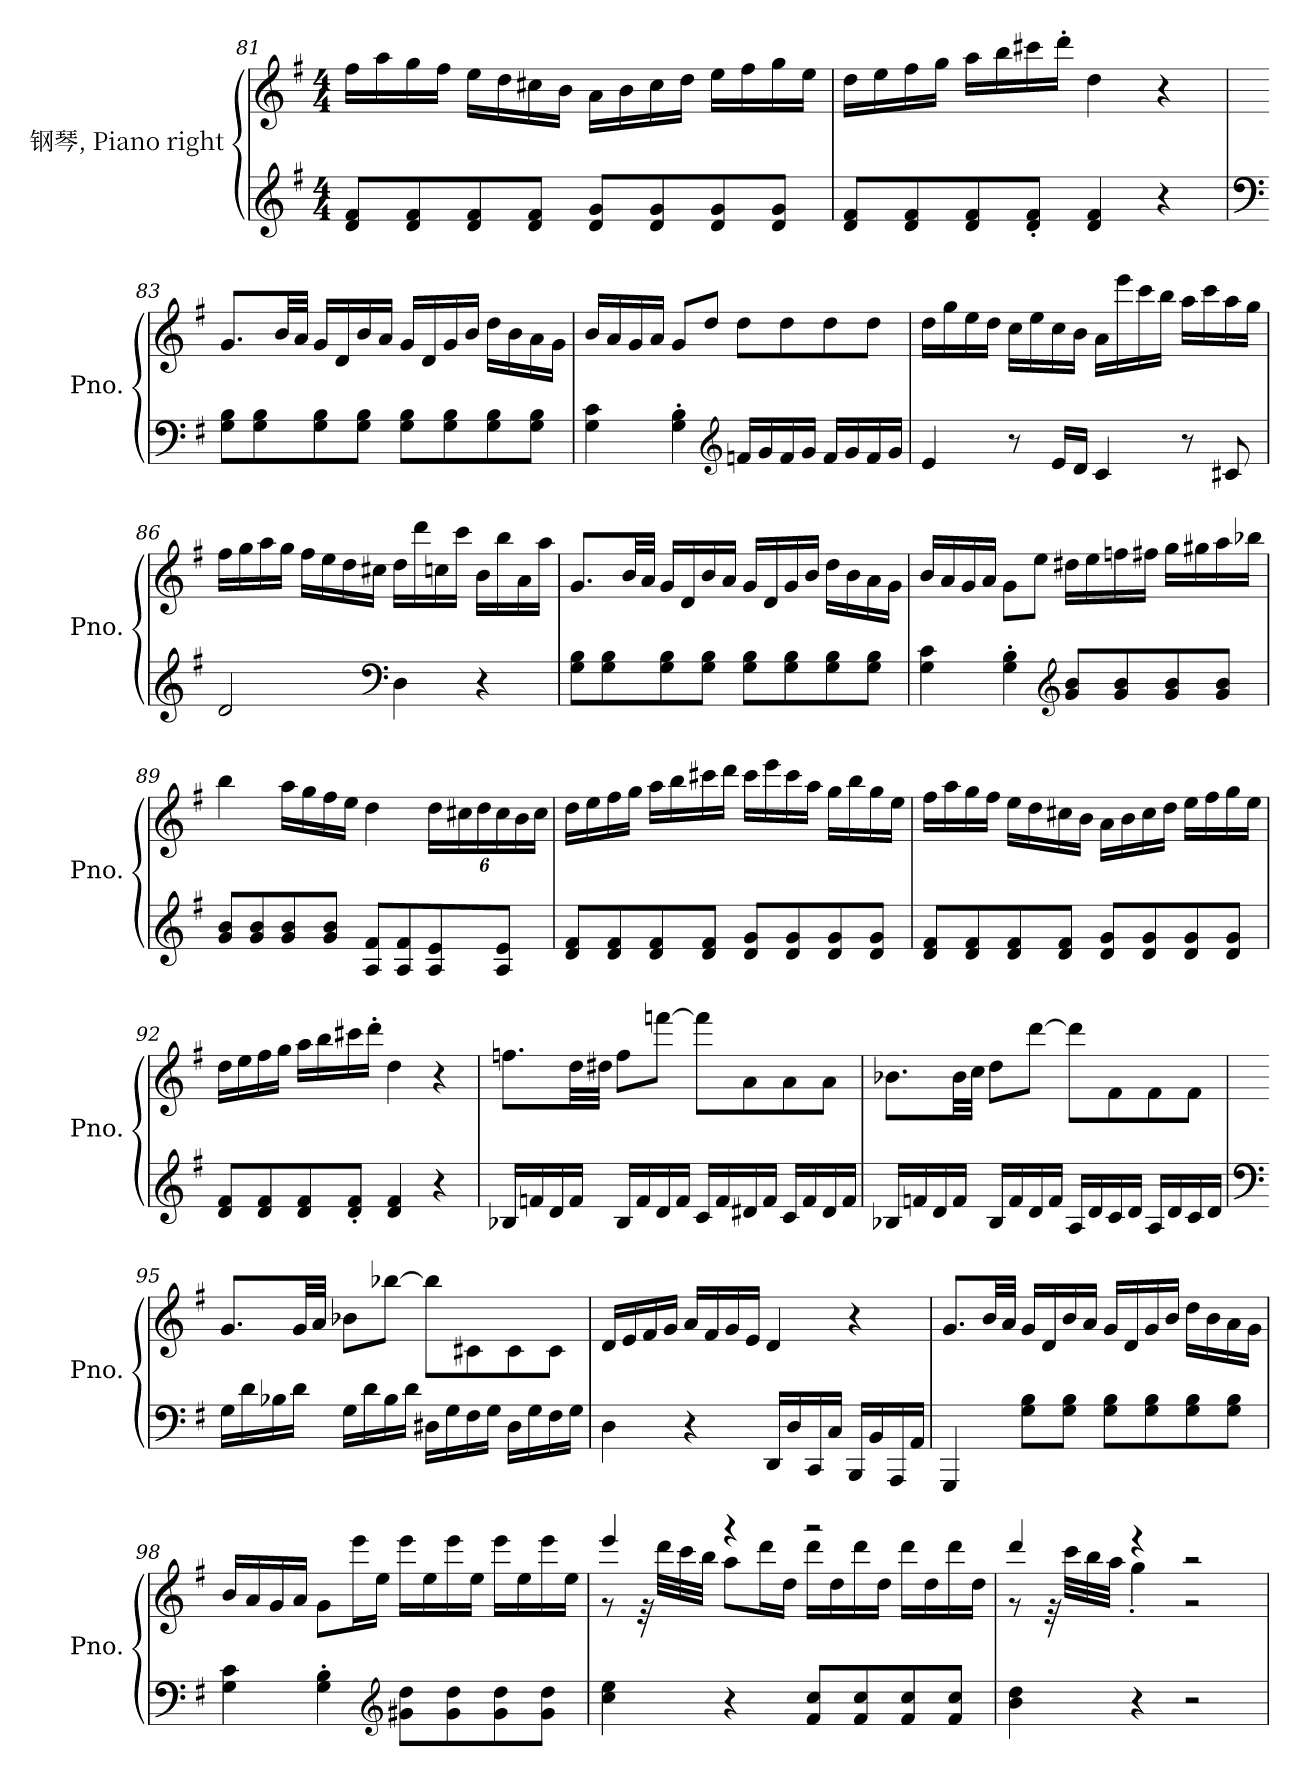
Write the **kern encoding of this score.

**kern	**kern
*part1	*part1
*staff2	*staff1
*I"钢琴, Piano right	*
*I'Pno.	*
*clefG2	*clefG2
*k[f#]	*k[f#]
*M4/4	*M4/4
*MM167	*MM167
=81	=81
8d/ 8f#/L	16ff#\LL
.	16aa\
8d/ 8f#/	16gg\
.	16ff#\JJ
8d/ 8f#/	16ee\LL
.	16dd\
8d/ 8f#/J	16cc#X\
.	16b\JJ
8d/ 8g/L	16a\LL
.	16b\
8d/ 8g/	16cc#\
.	16dd\JJ
8d/ 8g/	16ee\LL
.	16ff#\
8d/ 8g/J	16gg\
.	16ee\JJ
!!LO:LB:g=z
=82	=82
*	*MM168
8d/ 8f#/L	16dd\LL
.	16ee\
*	*MM165
8d/ 8f#/	16ff#\
.	16gg\JJ
8d/ 8f#/	16aa\LL
.	16bb\
8d/' 8f#/'J	16ccc#X\
*	*MM152
.	16ddd'\JJ
4d/ 4f#/	4dd\
4r	4r
=83	=83
*clefF4	*
*	*MM160
8G\ 8B\L	8.g/L
8G\ 8B\	.
.	32b/LL
.	32a/JJJ
8G\ 8B\	16g/LL
.	16d/
8G\ 8B\J	16b/
.	16a/JJ
8G\ 8B\L	16g/LL
.	16d/
*	*MM163
8G\ 8B\	16g/
.	16b/JJ
8G\ 8B\	16dd\LL
.	16b\
8G\ 8B\J	16a\
*	*MM155
.	16g\JJ
=84	=84
*	*MM163
4G\ 4c\	16b/LL
.	16a/
.	16g/
.	16a/JJ
*	*MM157
4G\' 4B\'	8g/L
*	*MM159
.	8dd/J
*clefG2	*
16fn/LL	8dd\L
16g/	.
16f/	8dd\
16g/JJ	.
16f/LL	8dd\
16g/	.
*	*MM162
16f/	8dd\J
16g/JJ	.
!!LO:LB:g=z
=85	=85
*	*MM170
4e/	16dd\LL
.	16gg\
.	16ee\
.	16dd\JJ
8r	16cc\LL
.	16ee\
16e/LL	16cc\
16d/JJ	16b\JJ
*	*MM164
4c/	16a\LL
*	*MM170
.	16eee\
.	16ccc\
.	16bb\JJ
8r	16aa\LL
*	*MM170
.	16ccc\
8c#X/	16aa\
.	16gg\JJ
=86	=86
2d/	16ff#\LL
.	16gg\
.	16aa\
.	16gg\JJ
.	16ff#\LL
.	16ee\
*	*MM163
.	16dd\
.	16cc#X\JJ
*clefF4	*
*	*MM165
4D\	16dd\LL
.	16ddd\
.	16ccn\
.	16ccc\JJ
4r	16b\LL
.	16bb\
.	16a\
.	16aa\JJ
!!LO:LB:g=z
=87	=87
*	*MM160
8G\ 8B\L	8.g/L
8G\ 8B\	.
.	32b/LL
.	32a/JJJ
8G\ 8B\	16g/LL
.	16d/
8G\ 8B\J	16b/
.	16a/JJ
8G\ 8B\L	16g/LL
.	16d/
*	*MM163
8G\ 8B\	16g/
.	16b/JJ
8G\ 8B\	16dd\LL
.	16b\
8G\ 8B\J	16a\
*	*MM156
.	16g\JJ
=88	=88
*	*MM163
4G\ 4c\	16b/LL
.	16a/
.	16g/
.	16a/JJ
*	*MM158
4G\' 4B\'	8g\L
*	*MM169
.	8ee\J
*clefG2	*
8g/ 8b/L	16dd#X\LL
.	16ee\
*	*MM171
8g/ 8b/	16ffn\
.	16ff#X\JJ
8g/ 8b/	16gg\LL
.	16gg#X\
8g/ 8b/J	16aa\
.	16bb-X\JJ
!!LO:LB:g=z
=89	=89
8g/ 8b/L	4bb\
8g/ 8b/	.
*	*MM168
8g/ 8b/	16aa\LL
.	16gg\
8g/ 8b/J	16ff#\
.	16ee\JJ
*	*MM165
8A/ 8f#/L	4dd\
8A/ 8f#/	.
*	*Xbrackettup
*	*MM167
8A/ 8e/	24dd\LL
.	24cc#X\
.	24dd\
*	*MM162
8A/ 8e/J	24cc#\
.	24b\
.	24cc#\JJ
=90	=90
*	*MM167
8d/ 8f#/L	16dd\LL
.	16ee\
8d/ 8f#/	16ff#\
.	16gg\JJ
8d/ 8f#/	16aa\LL
.	16bb\
*	*MM165
8d/ 8f#/J	16ccc#X\
.	16ddd\JJ
*	*MM167
8d/ 8g/L	16ccc#\LL
.	16eee\
8d/ 8g/	16ccc#\
.	16aa\JJ
8d/ 8g/	16gg\LL
.	16bb\
8d/ 8g/J	16gg\
*	*MM166
.	16ee\JJ
!!LO:LB:g=z
=91	=91
*	*MM167
8d/ 8f#/L	16ff#\LL
.	16aa\
8d/ 8f#/	16gg\
.	16ff#\JJ
8d/ 8f#/	16ee\LL
.	16dd\
8d/ 8f#/J	16cc#X\
.	16b\JJ
8d/ 8g/L	16a\LL
.	16b\
8d/ 8g/	16cc#\
.	16dd\JJ
8d/ 8g/	16ee\LL
.	16ff#\
8d/ 8g/J	16gg\
.	16ee\JJ
=92	=92
8d/ 8f#/L	16dd\LL
*	*MM165
.	16ee\
8d/ 8f#/	16ff#\
.	16gg\JJ
*	*MM159
8d/ 8f#/	16aa\LL
.	16bb\
8d/' 8f#/'J	16ccc#X\
*	*MM147
.	16ddd'\JJ
4d/ 4f#/	4dd\
4r	4r
=93	=93
*	*MM164
16B-X/LL	8.ffn\L
16fn/	.
16d/	.
16f/JJ	32dd\LL
.	32dd#X\JJJ
16B-/LL	8ff\L
16f/	.
*	*MM146
16d/	[8fffn\J
16f/JJ	.
*	*MM150
16c/LL	8fff\L]
16f/	.
*	*MM158
16d#X/	8a\
16f/JJ	.
16c/LL	8a\
16f/	.
16d#/	8a\J
16f/JJ	.
!!LO:PB:g=z
=94	=94
*	*MM164
16B-X/LL	8.b-X\L
16fn/	.
16d/	.
16f/JJ	32b-\LL
.	32cc\JJJ
16B-/LL	8dd\L
16f/	.
*	*MM141
16d/	[8ddd\J
16f/JJ	.
*	*MM150
16A/LL	8ddd\L]
16d/	.
*	*MM156
16c/	8f#\
16d/JJ	.
16A/LL	8f#\
16d/	.
16c/	8f#\J
16d/JJ	.
=95	=95
*clefF4	*
*	*MM166
16G\LL	8.g/L
16d\	.
16B-X\	.
16d\JJ	32g/LL
.	32a/JJJ
16G\LL	8b-X\L
16d\	.
*	*MM146
16B-\	[8bb-X\J
16d\JJ	.
*	*MM150
16D#X\LL	8bb-\L]
16G\	.
16F#\	8c#X\
16G\JJ	.
16D#\LL	8c#\
16G\	.
16F#\	8c#\J
16G\JJ	.
!!LO:LB:g=z
=96	=96
*	*MM166
4D\	16d/LL
.	16e/
.	16f#/
.	16g/JJ
*	*MM146
4r	16a/LL
.	16f#/
*	*MM142
.	16g/
.	16e/JJ
16DD/LL	4d/
16D/	.
16CC/	.
16C/JJ	.
16BBB/LL	4r
16BB/	.
16AAA/	.
16AA/JJ	.
=97	=97
*	*MM160
4GGG/	8.g/L
.	32b/LL
.	32a/JJJ
8G\ 8B\L	16g/LL
.	16d/
8G\ 8B\J	16b/
.	16a/JJ
8G\ 8B\L	16g/LL
.	16d/
*	*MM163
8G\ 8B\	16g/
.	16b/JJ
8G\ 8B\	16dd\LL
.	16b\
8G\ 8B\J	16a\
*	*MM157
.	16g\JJ
!!LO:LB:g=z
=98	=98
*	*MM163
4G\ 4c\	16b/LL
.	16a/
.	16g/
.	16a/JJ
*	*MM156
4G\' 4B\'	8g\L
*	*MM164
.	16eee\L
.	16ee\JJ
*clefG2	*
8g#X\ 8dd\L	16eee\LL
.	16ee\
8g#\ 8dd\	16eee\
.	16ee\JJ
8g#\ 8dd\	16eee\LL
.	16ee\
8g#\ 8dd\J	16eee\
*	*MM160
.	16ee\JJ
=99	=99
*	*MM164
*	*^
4cc\ 4ee\	4eee/	8r
.	.	32r
.	.	32ddd\LLL
.	.	32ccc\
.	.	32bb\JJJ
*	*MM158	*
4r	4r	8aa\L
*	*MM164	*
.	.	16ddd\L
.	.	16dd\JJ
8f#/ 8cc/L	2r	16ddd\LL
.	.	16dd\
8f#/ 8cc/	.	16ddd\
.	.	16dd\JJ
8f#/ 8cc/	.	16ddd\LL
.	.	16dd\
8f#/ 8cc/J	.	16ddd\
*	*MM160	*
.	.	16dd\JJ
=100	=100	=100
*	*MM164	*
4b\ 4dd\	4ddd/	8r
.	.	32r
.	.	32ccc\LLL
.	.	32bb\
.	.	32aa\JJJ
4r	4r	4gg'\
*	*MM218	*
2r	2r	2r
*	*v	*v
=	=
*-	*-
